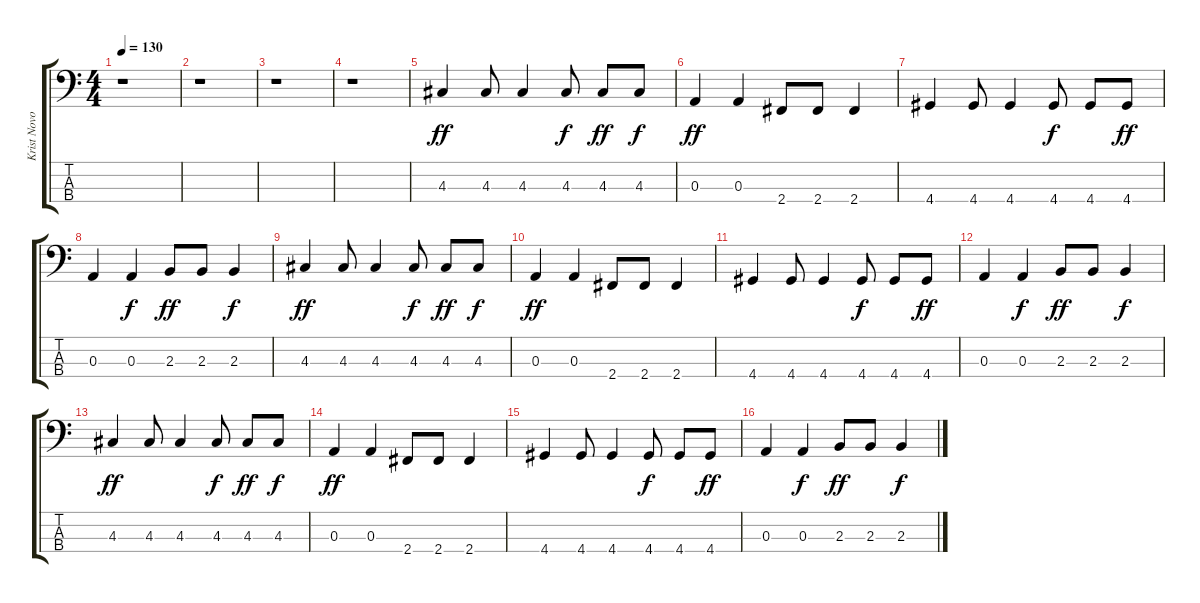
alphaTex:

\track ("Krist Novoselic" "Krist Novo") {instrument electricbasspick}
\staff {score tabs}
\tuning (G2 D2 A1 E1) {hide}
\ts (4 4)
\tempo 130
\clef f4
\ks c
r.1{dy ff instrument electricbasspick} |
r.1 |
r.1 |
r.1 |
4.3.4 4.3.8 4.3.4 4.3.8{dy f} 4.3.8{dy ff} 4.3.8{dy f} |
0.3.4{dy ff} 0.3.4 2.4.8 2.4.8 2.4.4 |
4.4.4 4.4.8 4.4.4 4.4.8{dy f} 4.4.8 4.4.8{dy ff} |
0.3.4 0.3.4{dy f} 2.3.8{dy ff} 2.3.8 2.3.4{dy f} |
4.3.4{dy ff} 4.3.8 4.3.4 4.3.8{dy f} 4.3.8{dy ff} 4.3.8{dy f} |
0.3.4{dy ff} 0.3.4 2.4.8 2.4.8 2.4.4 |
4.4.4 4.4.8 4.4.4 4.4.8{dy f} 4.4.8 4.4.8{dy ff} |
0.3.4 0.3.4{dy f} 2.3.8{dy ff} 2.3.8 2.3.4{dy f} |
4.3.4{dy ff} 4.3.8 4.3.4 4.3.8{dy f} 4.3.8{dy ff} 4.3.8{dy f} |
0.3.4{dy ff} 0.3.4 2.4.8 2.4.8 2.4.4 |
4.4.4 4.4.8 4.4.4 4.4.8{dy f} 4.4.8 4.4.8{dy ff} |
0.3.4 0.3.4{dy f} 2.3.8{dy ff} 2.3.8 2.3.4{dy f}
